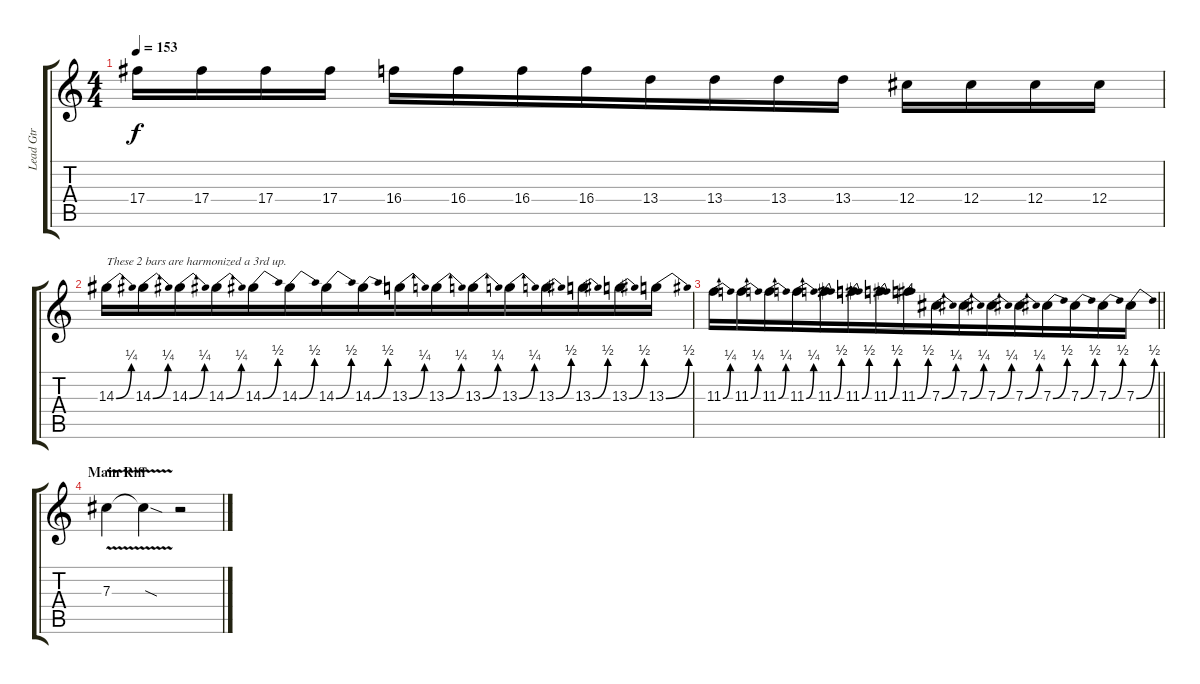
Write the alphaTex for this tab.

\track ("Lead Gtr" "Lead Gtr") {instrument distortionguitar}
\staff {score tabs}
\tuning (Eb4 Bb3 Gb3 Db3 Ab2 Db2) {hide}
\ts (4 4)
\tempo 153
\clef g2
\ks c
17.4.16{dy f} 17.4.16 17.4.16 17.4.16 16.4.16{beam merge} 16.4.16 16.4.16{beam merge} 16.4.16{beam merge} 13.4.16{beam merge} 13.4.16 13.4.16{beam merge} 13.4.16 12.4.16{beam merge} 12.4.16 12.4.16{beam merge} 12.4.16 |
14.3{be (bend 0 0 60 1)}.16{txt "These 2 bars are harmonized a 3rd up." beam merge} 14.3{be (bend 0 0 60 1)}.16{beam merge} 14.3{be (bend 0 0 60 1)}.16{beam merge} 14.3{be (bend 0 0 60 1)}.16{beam merge} 14.3{be (bend 0 0 60 2)}.16{beam merge} 14.3{be (bend 0 0 60 2)}.16{beam merge} 14.3{be (bend 0 0 60 2)}.16{beam merge} 14.3{be (bend 0 0 60 2)}.16{beam merge} 13.3{be (bend 0 0 60 1)}.16{beam merge} 13.3{be (bend 0 0 60 1)}.16{beam merge} 13.3{be (bend 0 0 60 1)}.16{beam merge} 13.3{be (bend 0 0 60 1)}.16{beam merge} 13.3{be (bend 0 0 60 2)}.16{beam merge} 13.3{be (bend 0 0 60 2)}.16{beam merge} 13.3{be (bend 0 0 60 2)}.16{beam merge} 13.3{be (bend 0 0 60 2)}.16 |
\barLineRight lightlight
11.3{be (bend 0 0 60 1)}.16{beam merge} 11.3{be (bend 0 0 60 1)}.16{beam merge} 11.3{be (bend 0 0 60 1)}.16{beam merge} 11.3{be (bend 0 0 60 1)}.16{beam merge} 11.3{be (bend 0 0 60 2)}.16{beam merge} 11.3{be (bend 0 0 60 2)}.16{beam merge} 11.3{be (bend 0 0 60 2)}.16{beam merge} 11.3{be (bend 0 0 60 2)}.16{beam merge} 7.3{be (bend 0 0 60 1)}.16{beam merge} 7.3{be (bend 0 0 60 1)}.16{beam merge} 7.3{be (bend 0 0 60 1)}.16{beam merge} 7.3{be (bend 0 0 60 1)}.16{beam merge} 7.3{be (bend 0 0 60 2)}.16{beam merge} 7.3{be (bend 0 0 60 2)}.16{beam merge} 7.3{be (bend 0 0 60 2)}.16{beam merge} 7.3{be (bend 0 0 60 2)}.16 |
\section ("" "Main Riff")
7.3{v}.4 7.3{sod t}.4 r.2
